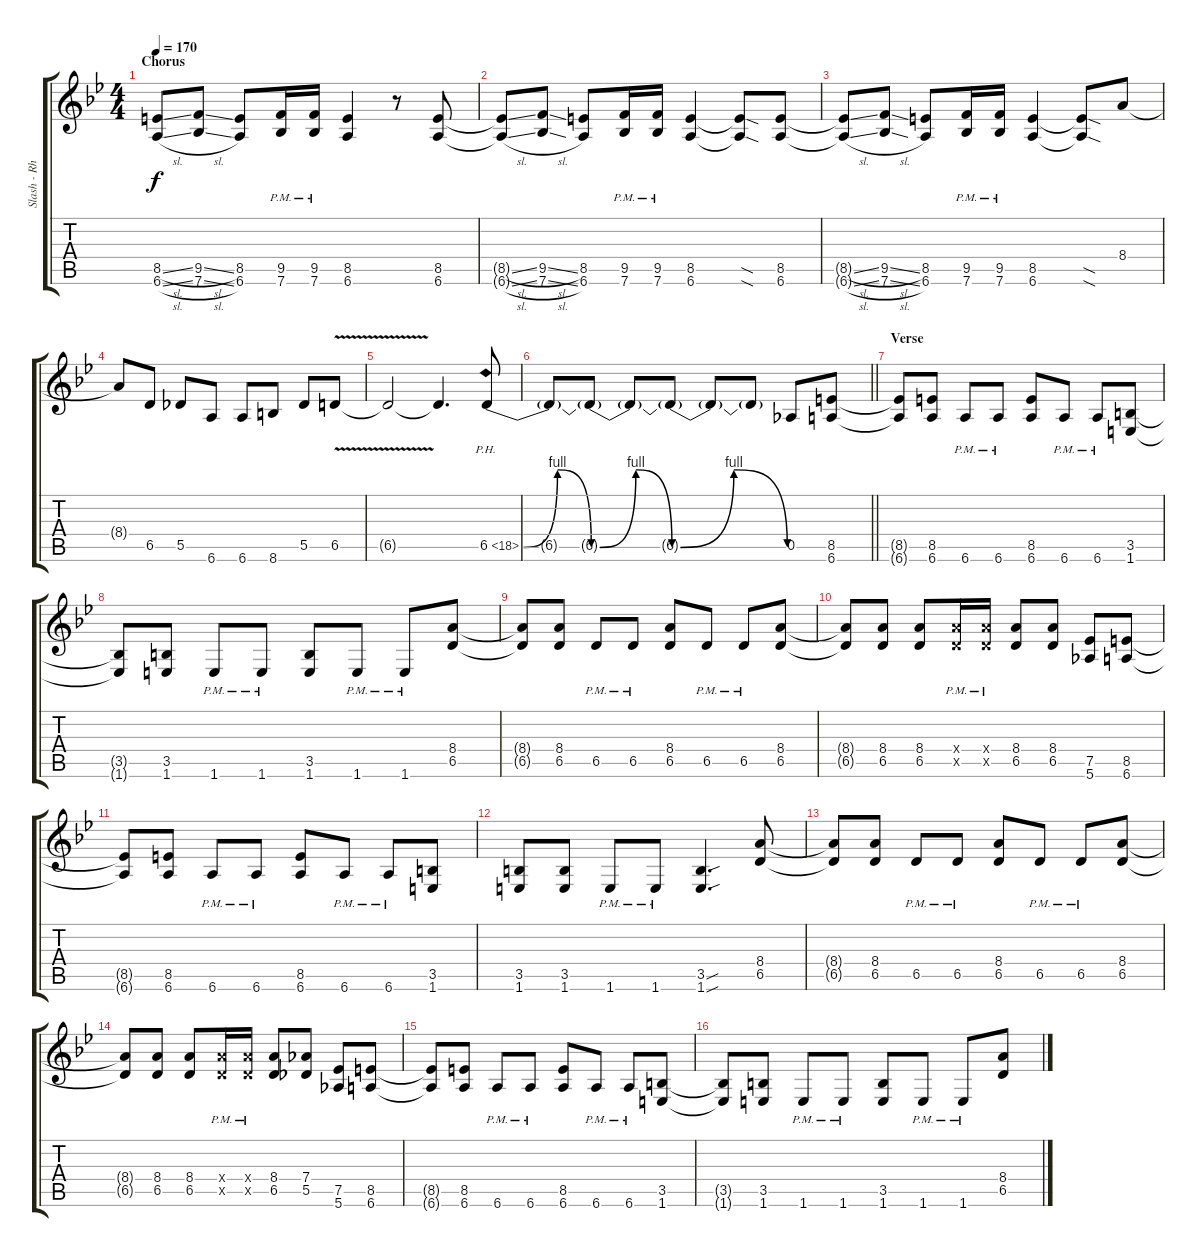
\track ("Slash - Rhytm Guitar" "Slash - Rh") {instrument distortionguitar}
\staff {score tabs}
\tuning (Eb4 Bb3 Gb3 Db3 Ab2 Eb2) {hide}
\ts (4 4)
\section ("" "Chorus")
\tempo 170
\clef g2
\ks bb
(8.5{sl t} 6.6{sl t}).8{dy f} (9.5{sl} 7.6{sl}).8 (8.5 6.6).8 (9.5{pm} 7.6{pm}).16 (9.5{pm} 7.6{pm}).16 (8.5 6.6).4 r.8 (8.5 6.6).8 |
(8.5{sl t} 6.6{sl t}).8 (9.5{sl} 7.6{sl}).8 (8.5 6.6).8 (9.5{pm} 7.6{pm}).16 (9.5{pm} 7.6{pm}).16 (8.5 6.6).4 (8.5{sod t} 6.6{sod t}).8 (8.5 6.6).8 |
(8.5{sl t} 6.6{sl t}).8 (9.5{sl} 7.6{sl}).8 (8.5 6.6).8 (9.5{pm} 7.6{pm}).16 (9.5{pm} 7.6{pm}).16 (8.5 6.6).4 (8.5{sod t} 6.6{sod t}).8 8.4.8 |
8.4{t}.8 6.5.8 5.5.8 6.6.8 6.6.8 8.6.8 5.5.8 6.5{v}.8 |
6.5{t}.2 6.5{t}.4{d} 6.5{be (bendrelease 0 0 48 4 48 4 60 0) ph 12}.8 |
\barLineRight lightlight
6.5{t}.8 6.5{be (bendrelease 0 0 45 4 45 4 60 0) t}.8 6.5{t}.8 6.5{be (bendrelease 0 0 45 4 45 4 60 0) t}.8 6.5{t}.8 6.5{t}.8 0.5.8 (8.5 6.6).8 |
\section ("" "Verse")
(8.5{t} 6.6{t}).8 (8.5 6.6).8 6.6{pm}.8 6.6{pm}.8 (8.5 6.6).8 6.6{pm}.8 6.6{pm}.8 (3.5 1.6).8 |
(3.5{t} 1.6{t}).8 (3.5 1.6).8 1.6{pm}.8 1.6{pm}.8 (3.5 1.6).8 1.6{pm}.8 1.6{pm}.8 (8.4 6.5).8 |
(8.4{t} 6.5{t}).8 (8.4 6.5).8 6.5{pm}.8 6.5{pm}.8 (8.4 6.5).8 6.5{pm}.8 6.5{pm}.8 (8.4 6.5).8 |
(8.4{t} 6.5{t}).8 (8.4 6.5).8 (8.4 6.5).8 (8.4{pm x} 6.5{pm x}).16 (8.4{pm x} 6.5{pm x}).16 (8.4 6.5).8 (8.4 6.5).8 (7.5 5.6).8 (8.5 6.6).8 |
(8.5{t} 6.6{t}).8 (8.5 6.6).8 6.6{pm}.8 6.6{pm}.8 (8.5 6.6).8 6.6{pm}.8 6.6{pm}.8 (3.5 1.6).8 |
(3.5 1.6).8 (3.5 1.6).8 1.6{pm}.8 1.6{pm}.8 (3.5{sou} 1.6{sou}).4{d} (8.4 6.5).8 |
(8.4{t} 6.5{t}).8 (8.4 6.5).8 6.5{pm}.8 6.5{pm}.8 (8.4 6.5).8 6.5{pm}.8 6.5{pm}.8 (8.4 6.5).8 |
(8.4{t} 6.5{t}).8 (8.4 6.5).8 (8.4 6.5).8 (8.4{pm x} 6.5{pm x}).16 (8.4{pm x} 6.5{pm x}).16 (8.4 6.5).8 (7.4 5.5).8 (7.5 5.6).8 (8.5 6.6).8 |
(8.5{t} 6.6{t}).8 (8.5 6.6).8 6.6{pm}.8 6.6{pm}.8 (8.5 6.6).8 6.6{pm}.8 6.6{pm}.8 (3.5 1.6).8 |
(3.5{t} 1.6{t}).8 (3.5 1.6).8 1.6{pm}.8 1.6{pm}.8 (3.5 1.6).8 1.6{pm}.8 1.6{pm}.8 (8.4 6.5).8
